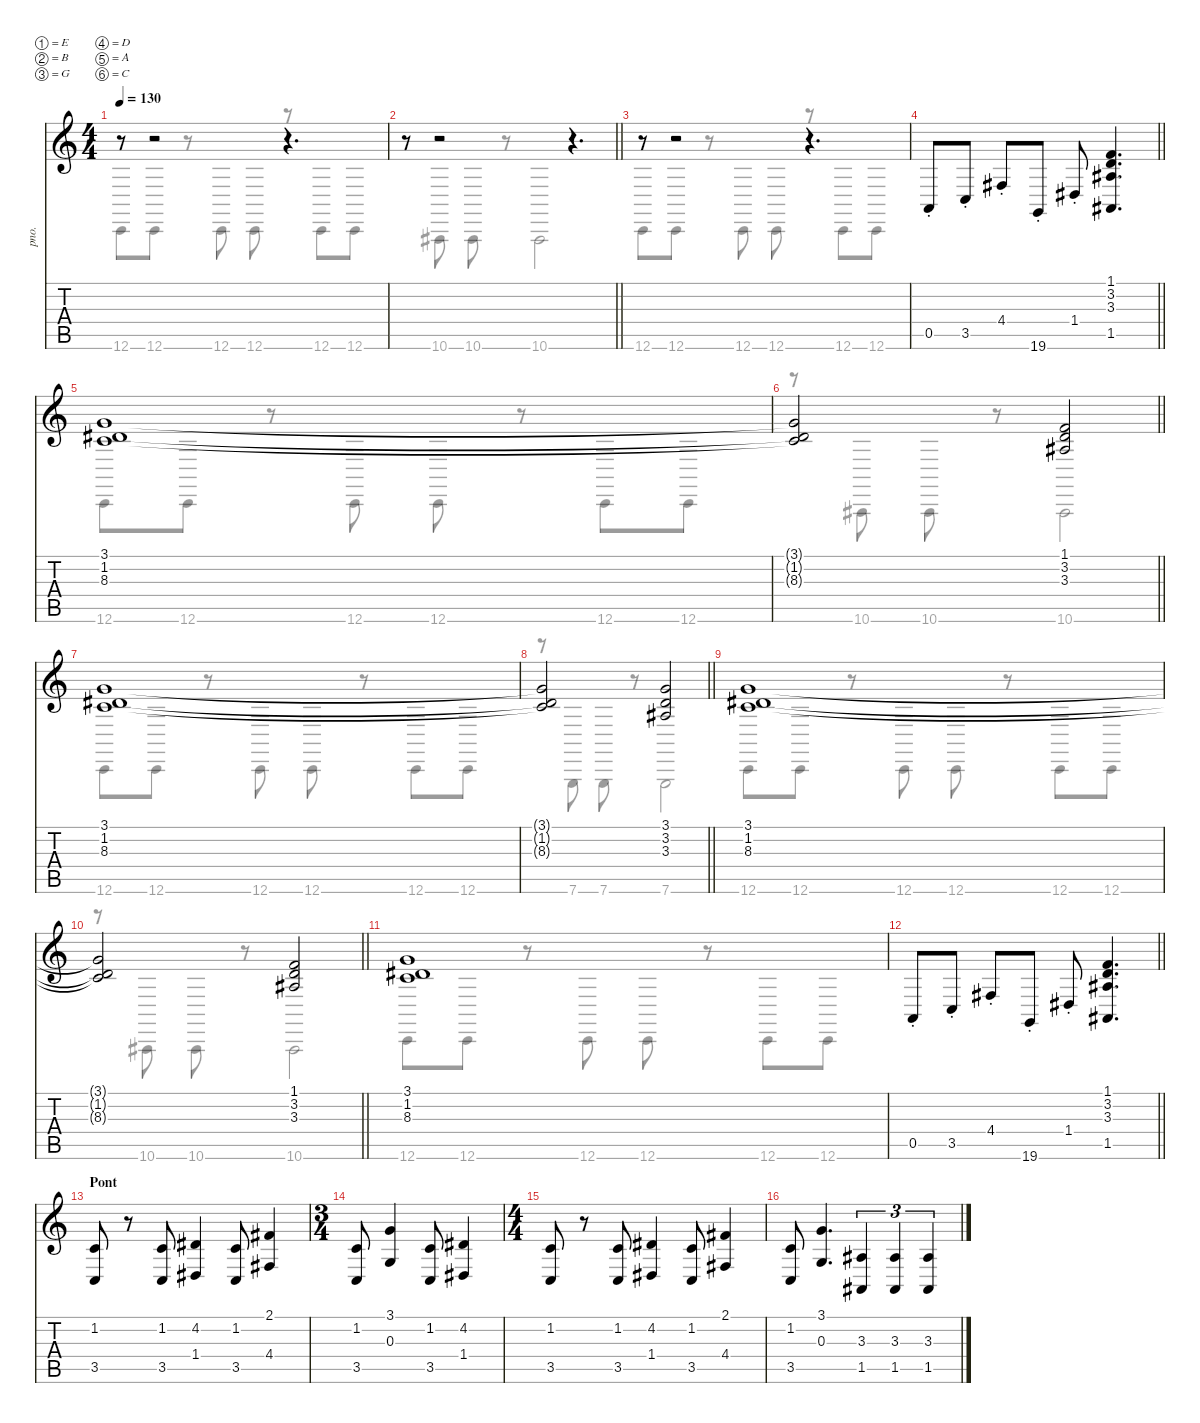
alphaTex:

\defaultSystemsLayout 4
\hideDynamics
\bracketExtendMode nobrackets
\track ("Reney" "pno.") {mute instrument brightacousticpiano}
\staff {score tabs}
\tuning (E4 B3 G3 D3 A2 C1)
\voice
\ts (4 4)
\tempo 130
\clef g2
\ks c
r.8{dy f beam Up} r.2{beam Up} r.4{d beam Up} |
\barLineRight lightlight
r.8{beam Up} r.2{beam Up} r.4{d beam Up} |
r.8{beam Up} r.2{beam Up} r.4{d beam Up} |
\barLineRight lightlight
0.5{st}.8{beam Up} 3.5{st}.8{beam Up} 4.4{st acc #}.8{beam Up} 19.6{st}.8{beam Up} 1.4{st acc #}.8{beam Up} (1.1 3.2 3.3{acc #} 1.5{acc #}).4{d beam Up} |
(3.1 1.2 8.3{acc #}).1{beam Up} |
\barLineRight lightlight
(3.1{t} 1.2{t} 8.3{t acc #}).2{beam Up} (1.1 3.2 3.3{acc #}).2{beam Up} |
(3.1 1.2 8.3{acc #}).1{beam Up} |
\barLineRight lightlight
(3.1{t} 1.2{t} 8.3{t acc #}).2{beam Up} (3.1 3.2 3.3{acc #}).2{beam Up} |
(3.1 1.2 8.3{acc #}).1{beam Up} |
\barLineRight lightlight
(3.1{t} 1.2{t} 8.3{t acc #}).2{beam Up} (1.1 3.2 3.3{acc #}).2{beam Up} |
(3.1 1.2 8.3{acc #}).1{beam Up} |
\barLineRight lightlight
0.5{st}.8{beam Up} 3.5{st}.8{beam Up} 4.4{st acc #}.8{beam Up} 19.6{st}.8{beam Up} 1.4{st acc #}.8{beam Up} (1.1 3.2 3.3{acc #} 1.5{acc #}).4{d beam Up} |
\section ("" "Pont")
(1.2 3.5).8{beam Up} r.8{beam Down} (1.2 3.5).8{beam Up} (4.2{acc #} 1.4{acc #}).4{beam Up} (1.2 3.5).8{beam Up} (2.1{acc #} 4.4{acc #}).4{beam Up} |
\ts (3 4)
\beaming (8 2 2 2)
(1.2 3.5).8{beam Up} (3.1 0.3).4{beam Up} (1.2 3.5).8{beam Up} (4.2{acc #} 1.4{acc #}).4{beam Up} |
\ts (4 4)
\beaming (8 2 2 2 2)
(1.2 3.5).8{beam Up} r.8{beam Down} (1.2 3.5).8{beam Up} (4.2{acc #} 1.4{acc #}).4{beam Up} (1.2 3.5).8{beam Up} (2.1{acc #} 4.4{acc #}).4{beam Up} |
(1.2 3.5).8{beam Up} (3.1 0.3).4{d beam Up} (3.3{acc #} 1.5{acc #}).4{tu (3 2) beam Up} (3.3{acc #} 1.5{acc #}).4{tu (3 2) beam Up} (3.3{acc #} 1.5{acc #}).4{tu (3 2) beam Up}
\voice
\clef g2
\ottava regular
\simile none
\ks c
12.6.8{dy f beam Down} 12.6.8{beam Down} r.8{beam Down} 12.6.8{beam Down} 12.6.8{beam Down} r.8{beam Down} 12.6.8{beam Down} 12.6.8{beam Down} |
\barLineRight lightlight
r.8{beam Down} 10.6{acc #}.8{beam Down} 10.6{acc #}.8{beam Down} r.8{beam Down} 10.6{acc #}.2{beam Down} |
12.6.8{beam Down} 12.6.8{beam Down} r.8{beam Down} 12.6.8{beam Down} 12.6.8{beam Down} r.8{beam Down} 12.6.8{beam Down} 12.6.8{beam Down} |
\barLineRight lightlight
|
12.6.8{beam Down} 12.6.8{beam Down} r.8{beam Down} 12.6.8{beam Down} 12.6.8{beam Down} r.8{beam Down} 12.6.8{beam Down} 12.6.8{beam Down} |
\barLineRight lightlight
r.8{beam Down} 10.6{acc #}.8{beam Down} 10.6{acc #}.8{beam Down} r.8{beam Down} 10.6{acc #}.2{beam Down} |
12.6.8{beam Down} 12.6.8{beam Down} r.8{beam Down} 12.6.8{beam Down} 12.6.8{beam Down} r.8{beam Down} 12.6.8{beam Down} 12.6.8{beam Down} |
\barLineRight lightlight
r.8{beam Down} 7.6.8{beam Down} 7.6.8{beam Down} r.8{beam Down} 7.6.2{beam Down} |
12.6.8{beam Down} 12.6.8{beam Down} r.8{beam Down} 12.6.8{beam Down} 12.6.8{beam Down} r.8{beam Down} 12.6.8{beam Down} 12.6.8{beam Down} |
\barLineRight lightlight
r.8{beam Down} 10.6{acc #}.8{beam Down} 10.6{acc #}.8{beam Down} r.8{beam Down} 10.6{acc #}.2{beam Down} |
12.6.8{beam Down} 12.6.8{beam Down} r.8{beam Down} 12.6.8{beam Down} 12.6.8{beam Down} r.8{beam Down} 12.6.8{beam Down} 12.6.8{beam Down} |
\barLineRight lightlight
|
|
|
|
